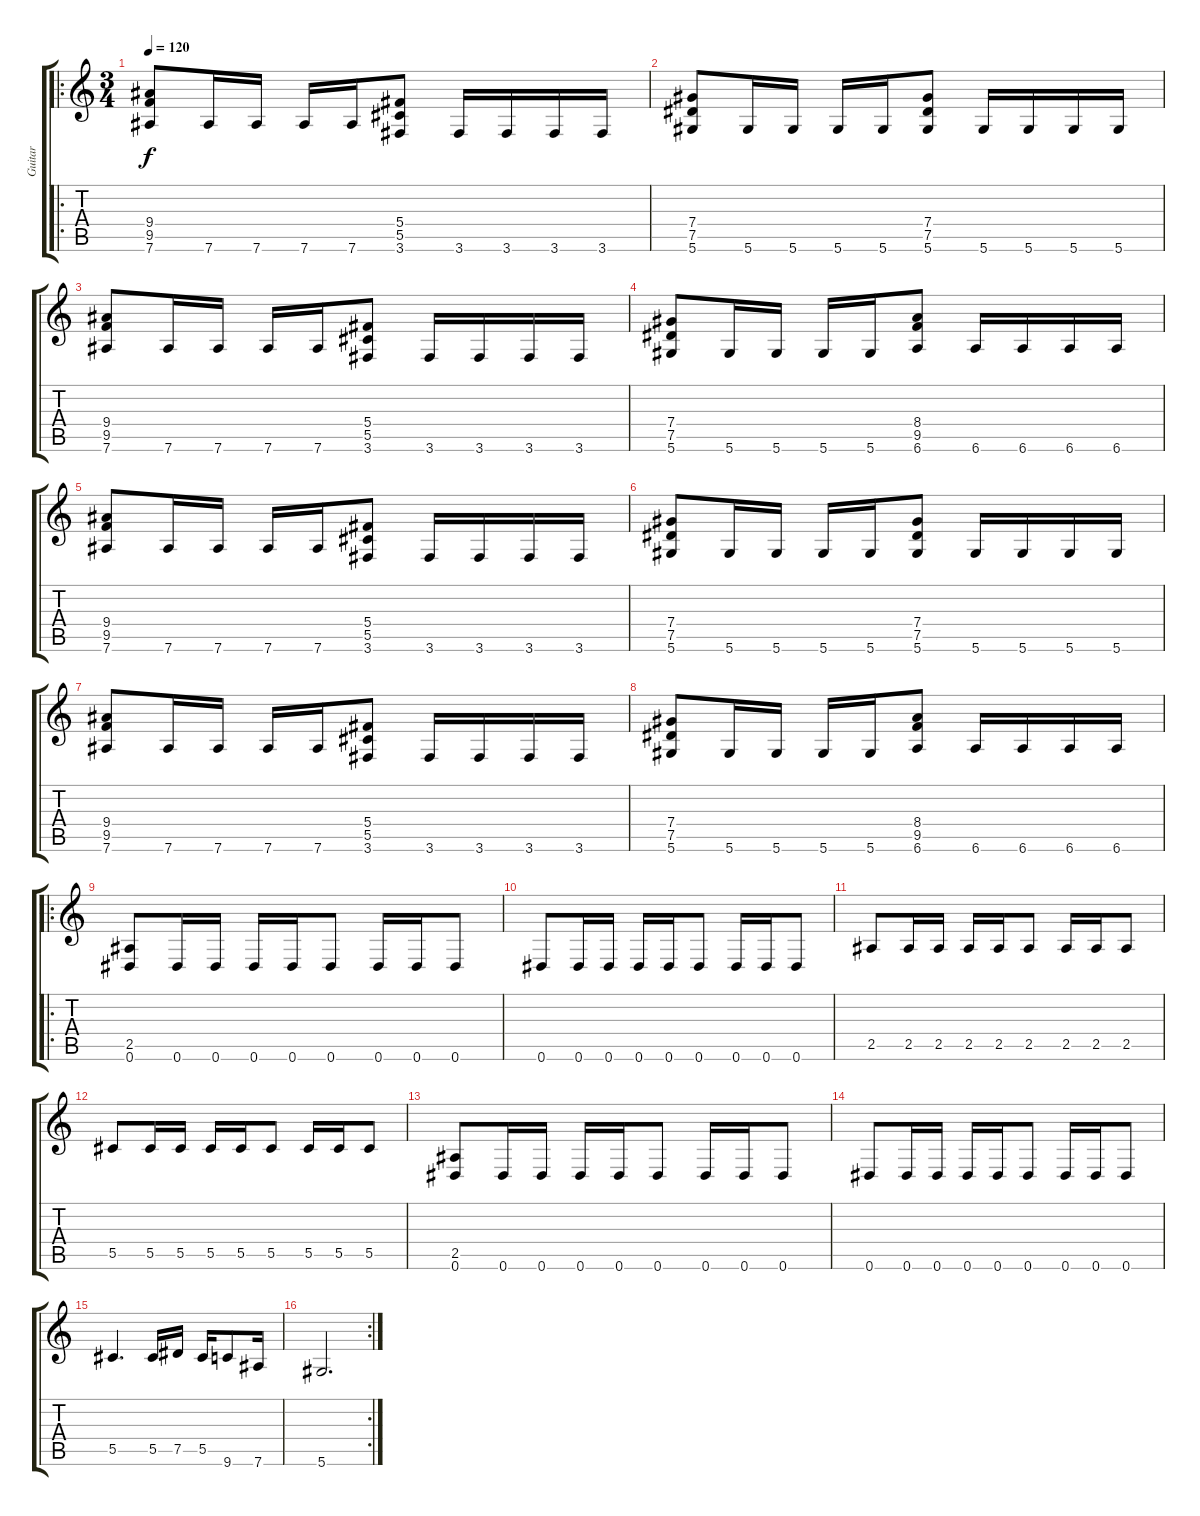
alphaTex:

\track ("Guitar" "Guitar") {instrument distortionguitar}
\staff {score tabs}
\tuning (Eb4 Bb3 Gb3 Db3 Ab2 Eb2) {hide}
\ro
\ts (3 4)
\tempo 120
\clef g2
\ks c
(9.4 9.5 7.6).8{dy f instrument distortionguitar} 7.6.16 7.6.16 7.6.16 7.6.16 (5.4 5.5 3.6).8 3.6.16 3.6.16 3.6.16 3.6.16 |
(7.4 7.5 5.6).8 5.6.16 5.6.16 5.6.16 5.6.16 (7.4 7.5 5.6).8 5.6.16 5.6.16 5.6.16 5.6.16 |
(9.4 9.5 7.6).8 7.6.16 7.6.16 7.6.16 7.6.16 (5.4 5.5 3.6).8 3.6.16 3.6.16 3.6.16 3.6.16 |
(7.4 7.5 5.6).8 5.6.16 5.6.16 5.6.16 5.6.16 (8.4 9.5 6.6).8 6.6.16 6.6.16 6.6.16 6.6.16 |
(9.4 9.5 7.6).8 7.6.16 7.6.16 7.6.16 7.6.16 (5.4 5.5 3.6).8 3.6.16 3.6.16 3.6.16 3.6.16 |
(7.4 7.5 5.6).8 5.6.16 5.6.16 5.6.16 5.6.16 (7.4 7.5 5.6).8 5.6.16 5.6.16 5.6.16 5.6.16 |
(9.4 9.5 7.6).8 7.6.16 7.6.16 7.6.16 7.6.16 (5.4 5.5 3.6).8 3.6.16 3.6.16 3.6.16 3.6.16 |
(7.4 7.5 5.6).8 5.6.16 5.6.16 5.6.16 5.6.16 (8.4 9.5 6.6).8 6.6.16 6.6.16 6.6.16 6.6.16 |
\ro
(2.5 0.6).8 0.6.16 0.6.16 0.6.16 0.6.16 0.6.8 0.6.16 0.6.16 0.6.8 |
0.6.8 0.6.16 0.6.16 0.6.16 0.6.16 0.6.8 0.6.16 0.6.16 0.6.8 |
2.5.8 2.5.16 2.5.16 2.5.16 2.5.16 2.5.8 2.5.16 2.5.16 2.5.8 |
5.5.8 5.5.16 5.5.16 5.5.16 5.5.16 5.5.8 5.5.16 5.5.16 5.5.8 |
(2.5 0.6).8 0.6.16 0.6.16 0.6.16 0.6.16 0.6.8 0.6.16 0.6.16 0.6.8 |
0.6.8 0.6.16 0.6.16 0.6.16 0.6.16 0.6.8 0.6.16 0.6.16 0.6.8 |
5.5.4{d} 5.5.16 7.5.16 5.5.16 9.6.8 7.6.16 |
\rc 2
5.6.2{d}
